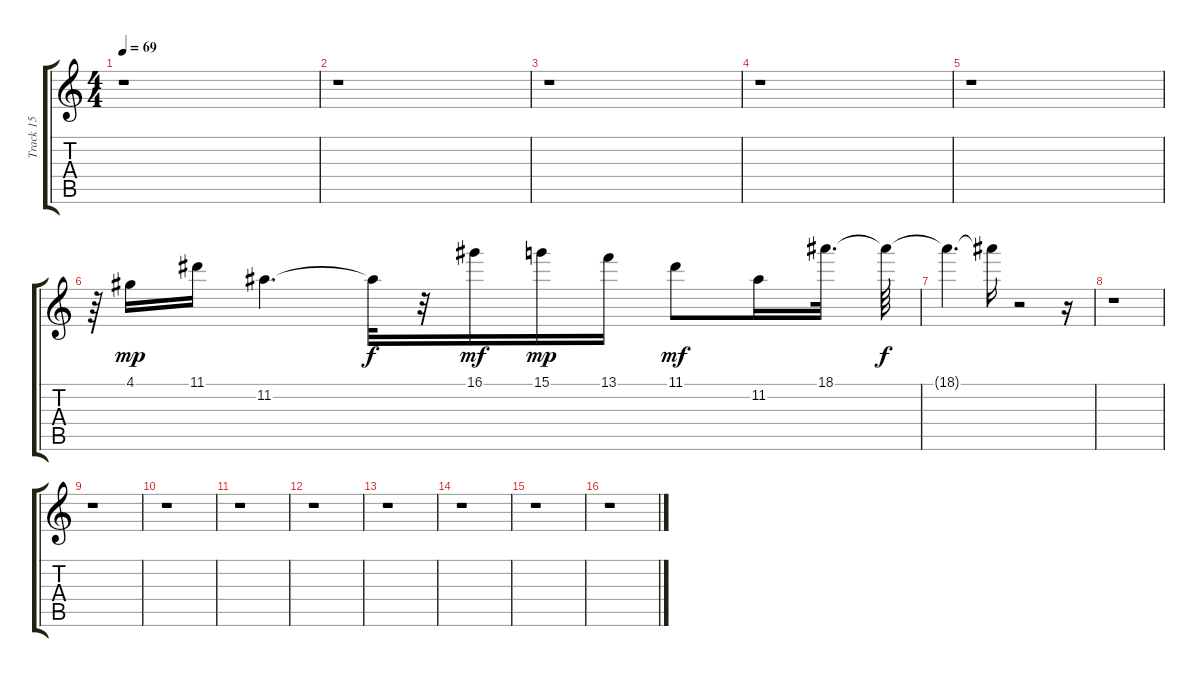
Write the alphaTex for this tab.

\track ("Track 15" "Track 15") {instrument overdrivenguitar}
\staff {score tabs}
\tuning (E4 B3 G3 D3 A2 E2) {hide}
\ts (4 4)
\tempo 69
\clef g2
\ks c
r.1{dy f} |
r.1 |
r.1 |
r.1 |
r.1 |
r.64 4.1.16{dy mp} 11.1.16 11.2.4{d} 11.2{t}.32{dy f} r.32 16.1.16{dy mf} 15.1.16{dy mp} 13.1.16 11.1.8{dy mf} 11.2.16 18.1.32{d} 18.1{t}.64{dy f} |
18.1{t}.4{d} 18.1{t}.16 r.2 r.16 |
r.1 |
r.1 |
r.1 |
r.1 |
r.1 |
r.1 |
r.1 |
r.1 |
r.1
